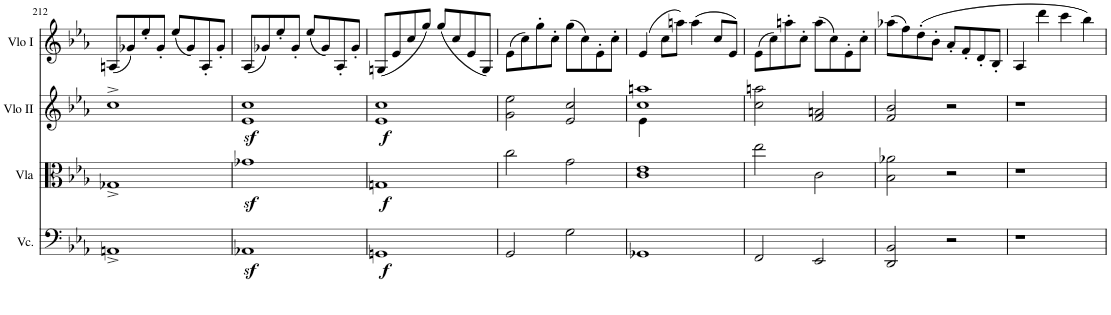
**kern	**dynam	**kern	**dynam	**kern	**dynam	**kern
*part4	*part4	*part3	*part3	*part2	*part2	*part1
*staff4	*staff4	*staff3	*staff3	*staff2	*staff2	*staff1
*I"Violoncello	*	*I"Viola	*	*I"Violino II	*	*I"Violino I
*I'Vc.	*	*I'Vla	*	*I'Vlo II	*	*I'Vlo I
!!LO:PB:g=z
*clefF4	*	*clefC3	*	*clefG2	*	*clefG2
*k[b-e-a-]	*	*k[b-e-a-]	*	*k[b-e-a-]	*	*k[b-e-a-]
*M4/4	*	*M4/4	*	*M4/4	*	*M4/4
*met(c)	*	*met(c)	*	*met(c)	*	*met(c)
=212	=212	=212	=212	=212	=212	=212
1AAn^	.	1G-X^	.	1cc^	.	(8An/L
.	.	.	.	.	.	8g-X/)
.	.	.	.	.	.	8ee-'/
.	.	.	.	.	.	8g-'/J
.	.	.	.	.	.	(8ee-/L
.	.	.	.	.	.	8g-/)
.	.	.	.	.	.	8A'/
.	.	.	.	.	.	8g-'/J
=213	=213	=213	=213	=213	=213	=213
1AA-Xz<	.	1g-Xz<	.	1e-z< 1ccz<	.	(8A-/L
.	.	.	.	.	.	8g-X/)
.	.	.	.	.	.	8ee-'/
.	.	.	.	.	.	8g-'/J
.	.	.	.	.	.	(8ee-/L
.	.	.	.	.	.	8g-/)
.	.	.	.	.	.	8A-'/
.	.	.	.	.	.	8g-'/J
=214	=214	=214	=214	=214	=214	=214
!	!LO:DY:b	!	!LO:DY:b	!	!LO:DY:b	!
1GGn	f	1Gn	f	1e- 1cc	f	(8Gn/L
.	.	.	.	.	.	8e-/
.	.	.	.	.	.	8cc/
.	.	.	.	.	.	8gg/J)
.	.	.	.	.	.	(8gg/L
.	.	.	.	.	.	8cc/
.	.	.	.	.	.	8e-/
.	.	.	.	.	.	8G/J)
=215	=215	=215	=215	=215	=215	=215
2GG/	.	2cc\	.	2g\ 2ee-\	.	(8e-\L
.	.	.	.	.	.	8cc\)
.	.	.	.	.	.	8gg'\
.	.	.	.	.	.	8cc'\J
2G\	.	2g\	.	2e-/ 2cc/	.	(8gg\L
.	.	.	.	.	.	8cc\)
.	.	.	.	.	.	8e-'\
.	.	.	.	.	.	8cc'\J
=216	=216	=216	=216	=216	=216	=216
*	*	*	*	*^	*	*
1GG-X	.	1c 1e-	.	1cc 1aan	4e-\	.	(4e-/
.	.	.	.	.	2.ryy	.	8cc\L
.	.	.	.	.	.	.	8aan\J)
.	.	.	.	.	.	.	(4aa\
.	.	.	.	.	.	.	8cc/L
.	.	.	.	.	.	.	8e-/J)
*	*	*	*	*v	*v	*	*
=217	=217	=217	=217	=217	=217	=217
2FF/	.	2ee-\	.	2cc\ 2aan\	.	(8e-\L
.	.	.	.	.	.	8cc\)
.	.	.	.	.	.	8aan'\
.	.	.	.	.	.	8cc'\J
2EE-/	.	2c\	.	2f/ 2an/	.	(8aa\L
.	.	.	.	.	.	8cc\)
.	.	.	.	.	.	8e-'\
.	.	.	.	.	.	8cc'\J
=218	=218	=218	=218	=218	=218	=218
2DD/ 2BB-/	.	2B-\ 2a-X\	.	2f/ 2b-/	.	(8aa-X\L
.	.	.	.	.	.	8ff\)
.	.	.	.	.	.	(8dd'\
.	.	.	.	.	.	8b-'\J
2r	.	2r	.	2r	.	8a-'/L
.	.	.	.	.	.	8f'/
.	.	.	.	.	.	8d'/
.	.	.	.	.	.	8B-'/J
=219	=219	=219	=219	=219	=219	=219
1r	.	1r	.	1r	.	4A-/
.	.	.	.	.	.	4ddd\
.	.	.	.	.	.	4ccc\
.	.	.	.	.	.	4bb-\)
=	=	=	=	=	=	=
*-	*-	*-	*-	*-	*-	*-
